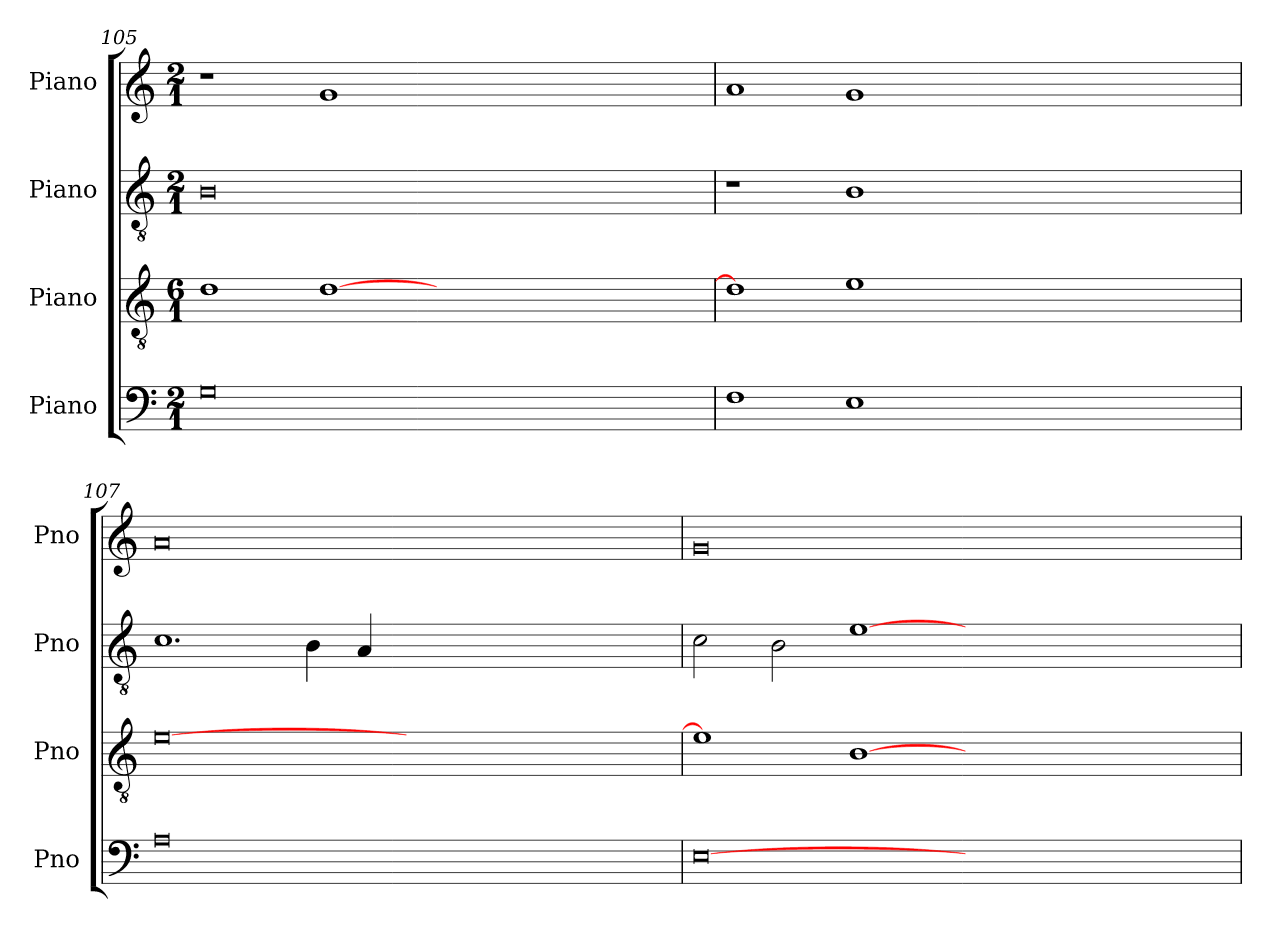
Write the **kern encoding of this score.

**kern	**kern	**kern	**kern
*part4	*part3	*part2	*part1
*staff4	*staff3	*staff2	*staff1
*I"Piano	*I"Piano	*I"Piano	*I"Piano
*I'Pno	*I'Pno	*I'Pno	*I'Pno
*clefF4	*clefGv2	*clefGv2	*clefG2
*k[]	*k[]	*k[]	*k[]
*M2/1	*M6/1	*M2/1	*M2/1
=105	=105	=105	=105
0G	1d	0B	1r
.	[1d	.	1g
00ryy	00ryy	00ryy	00ryy
!!LO:LB:g=z
=106	=106	=106	=106
1F	1d]	1r	1a
1E	1e	1B	1g
00ryy	00ryy	00ryy	00ryy
=107	=107	=107	=107
0A	[0e	1.c	0a
.	.	4B\	.
.	.	4A/	.
00ryy	00ryy	00ryy	00ryy
!!LO:LB:g=z
=108	=108	=108	=108
[0E	1e]	2c\	0g
.	.	2B\	.
.	[1B	[1e	.
00ryy	00ryy	00ryy	00ryy
=	=	=	=
*-	*-	*-	*-
